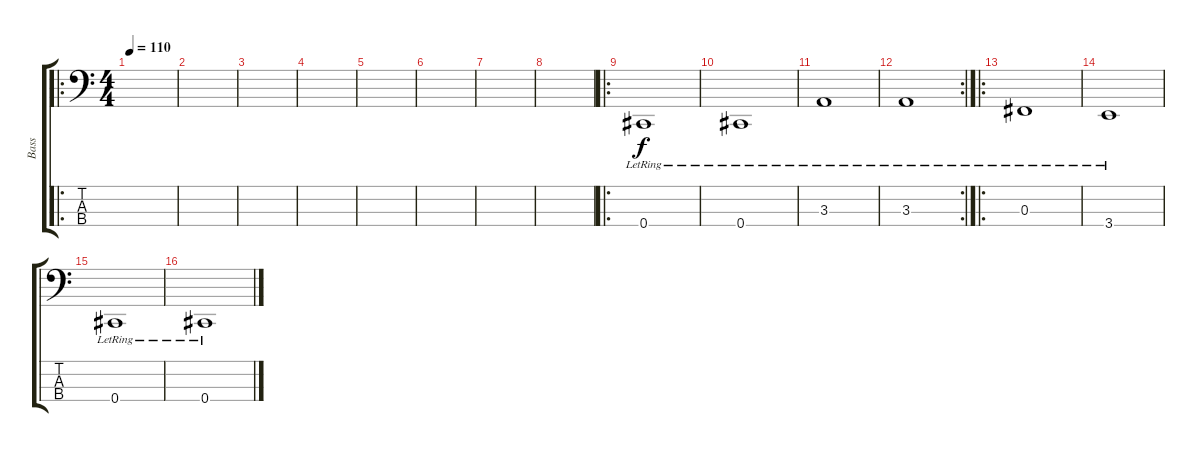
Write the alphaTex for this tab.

\track ("Bass" "Bass") {instrument electricbasspick}
\staff {score tabs}
\tuning (E2 B1 Gb1 Db1) {hide}
\ro
\ts (4 4)
\tempo 110
\clef f4
\ks c
|
|
|
|
|
|
|
|
\ro
0.4{lr}.1 |
0.4{lr}.1 |
3.3{lr}.1 |
\rc 2
3.3{lr}.1 |
\ro
0.3{lr}.1 |
3.4{lr}.1 |
0.4{lr}.1 |
0.4{lr}.1
